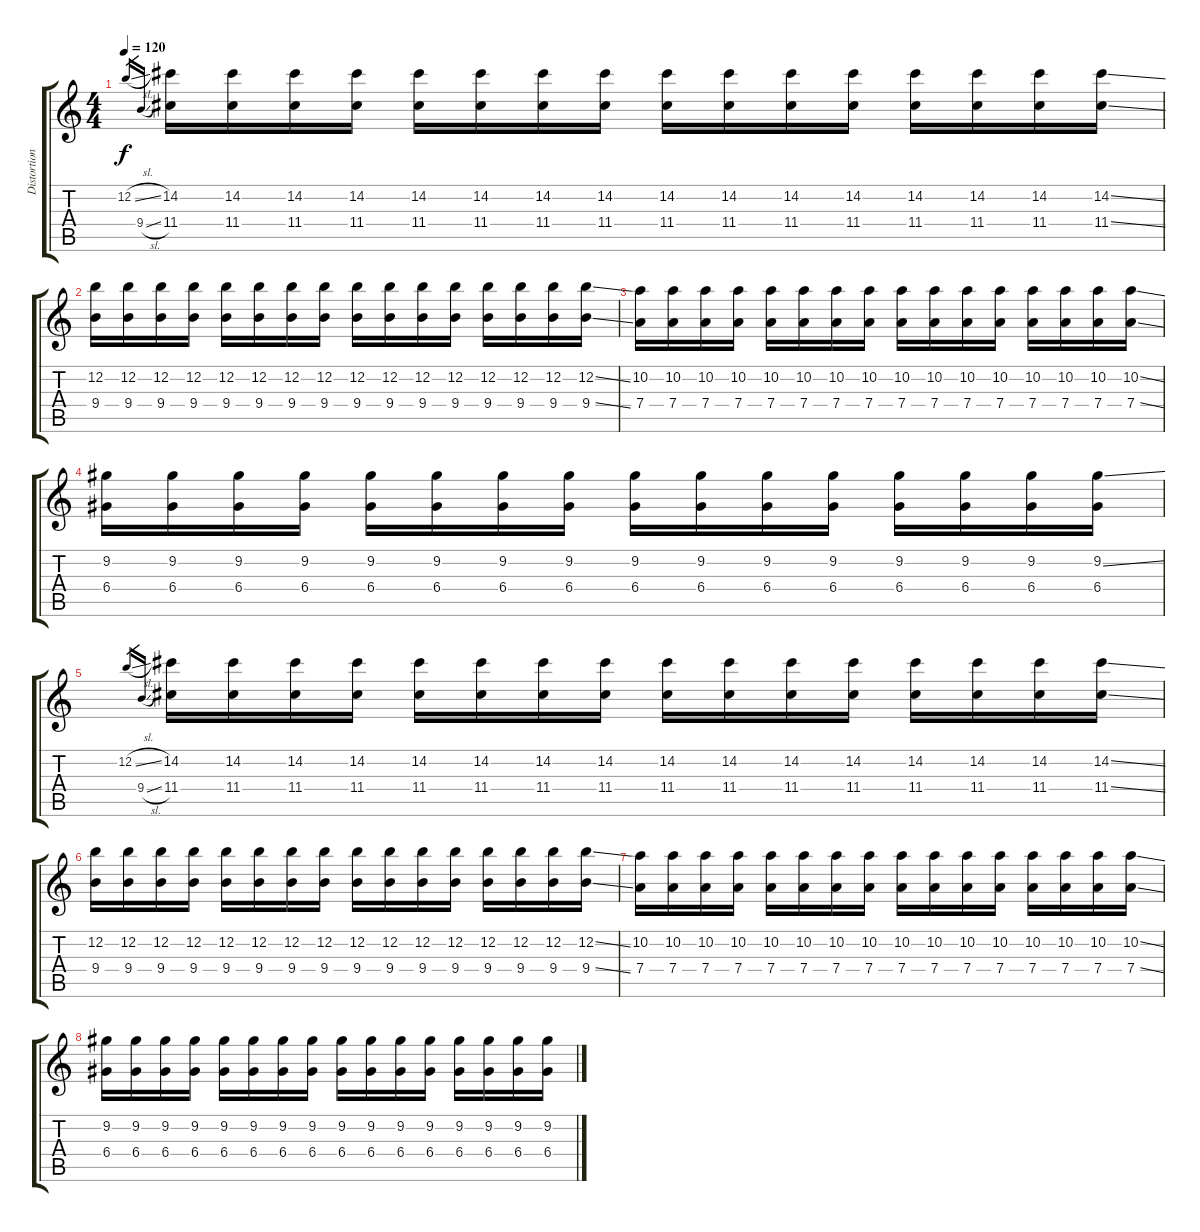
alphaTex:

\track ("Distortion Guitar" "Distortion") {instrument overdrivenguitar}
\staff {score tabs}
\tuning (E4 B3 G3 D3 A2 E2) {hide}
\ts (4 4)
\tempo 120
\clef g2
\ks c
12.2{sl}.16{gr dy f} 9.4{sl}.16{gr} (14.2 11.4).16 (14.2 11.4).16 (14.2 11.4).16 (14.2 11.4).16 (14.2 11.4).16 (14.2 11.4).16 (14.2 11.4).16 (14.2 11.4).16 (14.2 11.4).16 (14.2 11.4).16 (14.2 11.4).16 (14.2 11.4).16 (14.2 11.4).16 (14.2 11.4).16 (14.2 11.4).16 (14.2{ss} 11.4{ss}).16 |
(12.2 9.4).16 (12.2 9.4).16 (12.2 9.4).16 (12.2 9.4).16 (12.2 9.4).16 (12.2 9.4).16 (12.2 9.4).16 (12.2 9.4).16 (12.2 9.4).16 (12.2 9.4).16 (12.2 9.4).16 (12.2 9.4).16 (12.2 9.4).16 (12.2 9.4).16 (12.2 9.4).16 (12.2{ss} 9.4{ss}).16 |
(10.2 7.4).16 (10.2 7.4).16 (10.2 7.4).16 (10.2 7.4).16 (10.2 7.4).16 (10.2 7.4).16 (10.2 7.4).16 (10.2 7.4).16 (10.2 7.4).16 (10.2 7.4).16 (10.2 7.4).16 (10.2 7.4).16 (10.2 7.4).16 (10.2 7.4).16 (10.2 7.4).16 (10.2{ss} 7.4{ss}).16 |
(9.2 6.4).16 (9.2 6.4).16 (9.2 6.4).16 (9.2 6.4).16 (9.2 6.4).16 (9.2 6.4).16 (9.2 6.4).16 (9.2 6.4).16 (9.2 6.4).16 (9.2 6.4).16 (9.2 6.4).16 (9.2 6.4).16 (9.2 6.4).16 (9.2 6.4).16 (9.2 6.4).16 (9.2{ss} 6.4).16 |
12.2{sl}.16{gr} 9.4{sl}.16{gr} (14.2 11.4).16 (14.2 11.4).16 (14.2 11.4).16 (14.2 11.4).16 (14.2 11.4).16 (14.2 11.4).16 (14.2 11.4).16 (14.2 11.4).16 (14.2 11.4).16 (14.2 11.4).16 (14.2 11.4).16 (14.2 11.4).16 (14.2 11.4).16 (14.2 11.4).16 (14.2 11.4).16 (14.2{ss} 11.4{ss}).16 |
(12.2 9.4).16 (12.2 9.4).16 (12.2 9.4).16 (12.2 9.4).16 (12.2 9.4).16 (12.2 9.4).16 (12.2 9.4).16 (12.2 9.4).16 (12.2 9.4).16 (12.2 9.4).16 (12.2 9.4).16 (12.2 9.4).16 (12.2 9.4).16 (12.2 9.4).16 (12.2 9.4).16 (12.2{ss} 9.4{ss}).16 |
(10.2 7.4).16 (10.2 7.4).16 (10.2 7.4).16 (10.2 7.4).16 (10.2 7.4).16 (10.2 7.4).16 (10.2 7.4).16 (10.2 7.4).16 (10.2 7.4).16 (10.2 7.4).16 (10.2 7.4).16 (10.2 7.4).16 (10.2 7.4).16 (10.2 7.4).16 (10.2 7.4).16 (10.2{ss} 7.4{ss}).16 |
(9.2 6.4).16 (9.2 6.4).16 (9.2 6.4).16 (9.2 6.4).16 (9.2 6.4).16 (9.2 6.4).16 (9.2 6.4).16 (9.2 6.4).16 (9.2 6.4).16 (9.2 6.4).16 (9.2 6.4).16 (9.2 6.4).16 (9.2 6.4).16 (9.2 6.4).16 (9.2 6.4).16 (9.2{ss} 6.4).16
